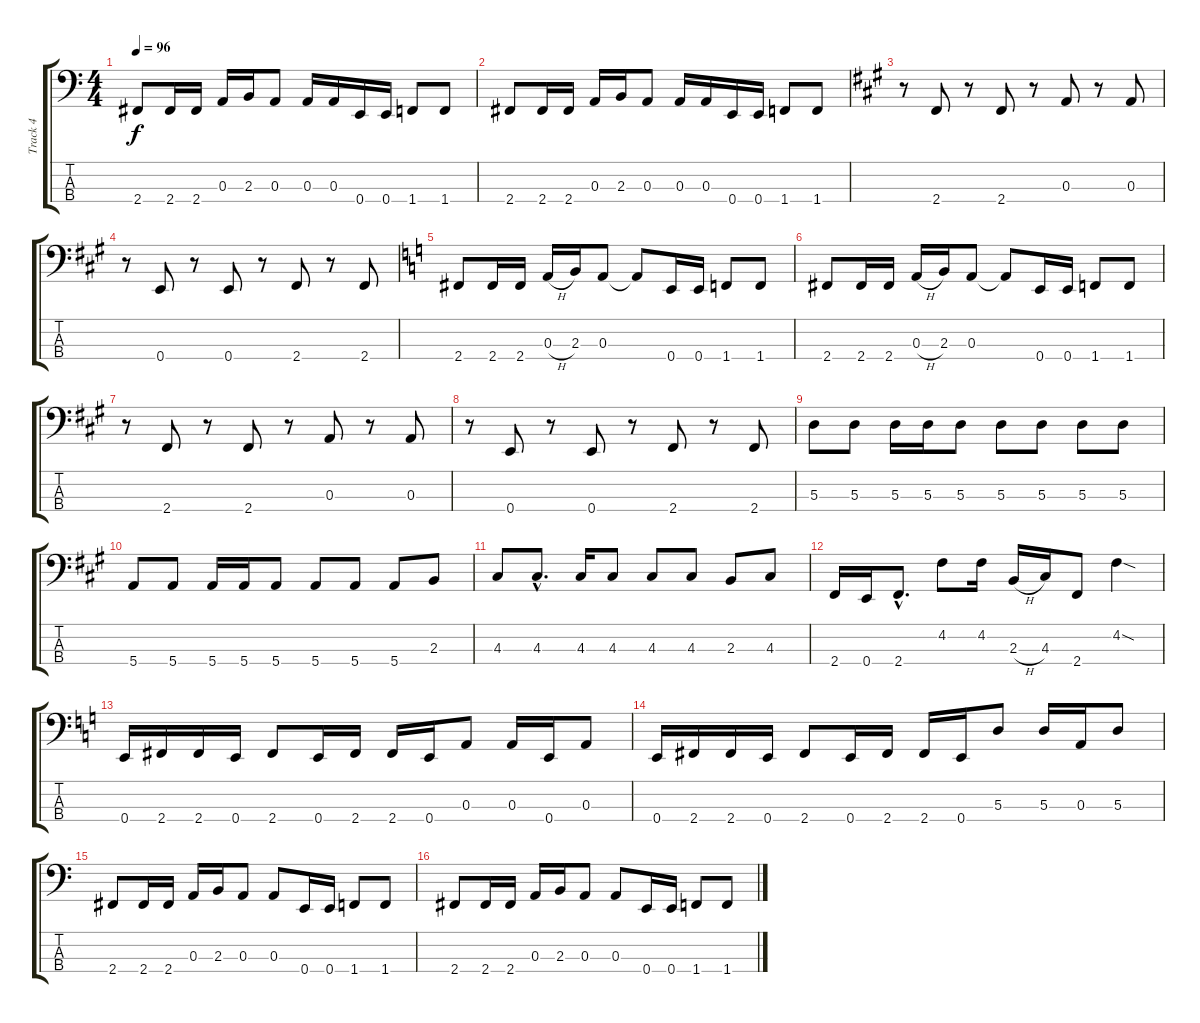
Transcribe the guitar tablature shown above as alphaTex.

\track ("Track 4" "Track 4") {instrument electricbassfinger}
\staff {score tabs}
\tuning (G2 D2 A1 E1) {hide}
\ts (4 4)
\tempo 96
\clef f4
\ks c
2.4.8{dy f} 2.4.16 2.4.16 0.3.16 2.3.16 0.3.8 0.3.16 0.3.16 0.4.16 0.4.16 1.4.8 1.4.8 |
2.4.8 2.4.16 2.4.16 0.3.16 2.3.16 0.3.8 0.3.16 0.3.16 0.4.16 0.4.16 1.4.8 1.4.8 |
\ks a
r.8 2.4.8 r.8 2.4.8 r.8 0.3.8 r.8 0.3.8 |
r.8 0.4.8 r.8 0.4.8 r.8 2.4.8 r.8 2.4.8 |
\ks c
2.4.8 2.4.16 2.4.16 0.3{h}.16 2.3.16 0.3.8 0.3{t}.8 0.4.16 0.4.16 1.4.8 1.4.8 |
2.4.8 2.4.16 2.4.16 0.3{h}.16 2.3.16 0.3.8 0.3{t}.8 0.4.16 0.4.16 1.4.8 1.4.8 |
\ks a
r.8 2.4.8 r.8 2.4.8 r.8 0.3.8 r.8 0.3.8 |
r.8 0.4.8 r.8 0.4.8 r.8 2.4.8 r.8 2.4.8 |
5.3.8 5.3.8 5.3.16 5.3.16 5.3.8 5.3.8 5.3.8 5.3.8 5.3.8 |
5.4.8 5.4.8 5.4.16 5.4.16 5.4.8 5.4.8 5.4.8 5.4.8 2.3.8 |
4.3.8 4.3{hac}.8{d} 4.3.16 4.3.8 4.3.8 4.3.8 2.3.8 4.3.8 |
2.4.16 0.4.16 2.4{hac}.8{d} 4.2.8 4.2.16 2.3{h}.16 4.3.16 2.4.8 4.2{sod}.4 |
\ks c
0.4.16 2.4.16 2.4.16 0.4.16 2.4.8 0.4.16 2.4.16 2.4.16 0.4.16 0.3.8 0.3.16 0.4.16 0.3.8 |
0.4.16 2.4.16 2.4.16 0.4.16 2.4.8 0.4.16 2.4.16 2.4.16 0.4.16 5.3.8 5.3.16 0.3.16 5.3.8 |
2.4.8 2.4.16 2.4.16 0.3.16 2.3.16 0.3.8 0.3.8 0.4.16 0.4.16 1.4.8 1.4.8 |
2.4.8 2.4.16 2.4.16 0.3.16 2.3.16 0.3.8 0.3.8 0.4.16 0.4.16 1.4.8 1.4.8
